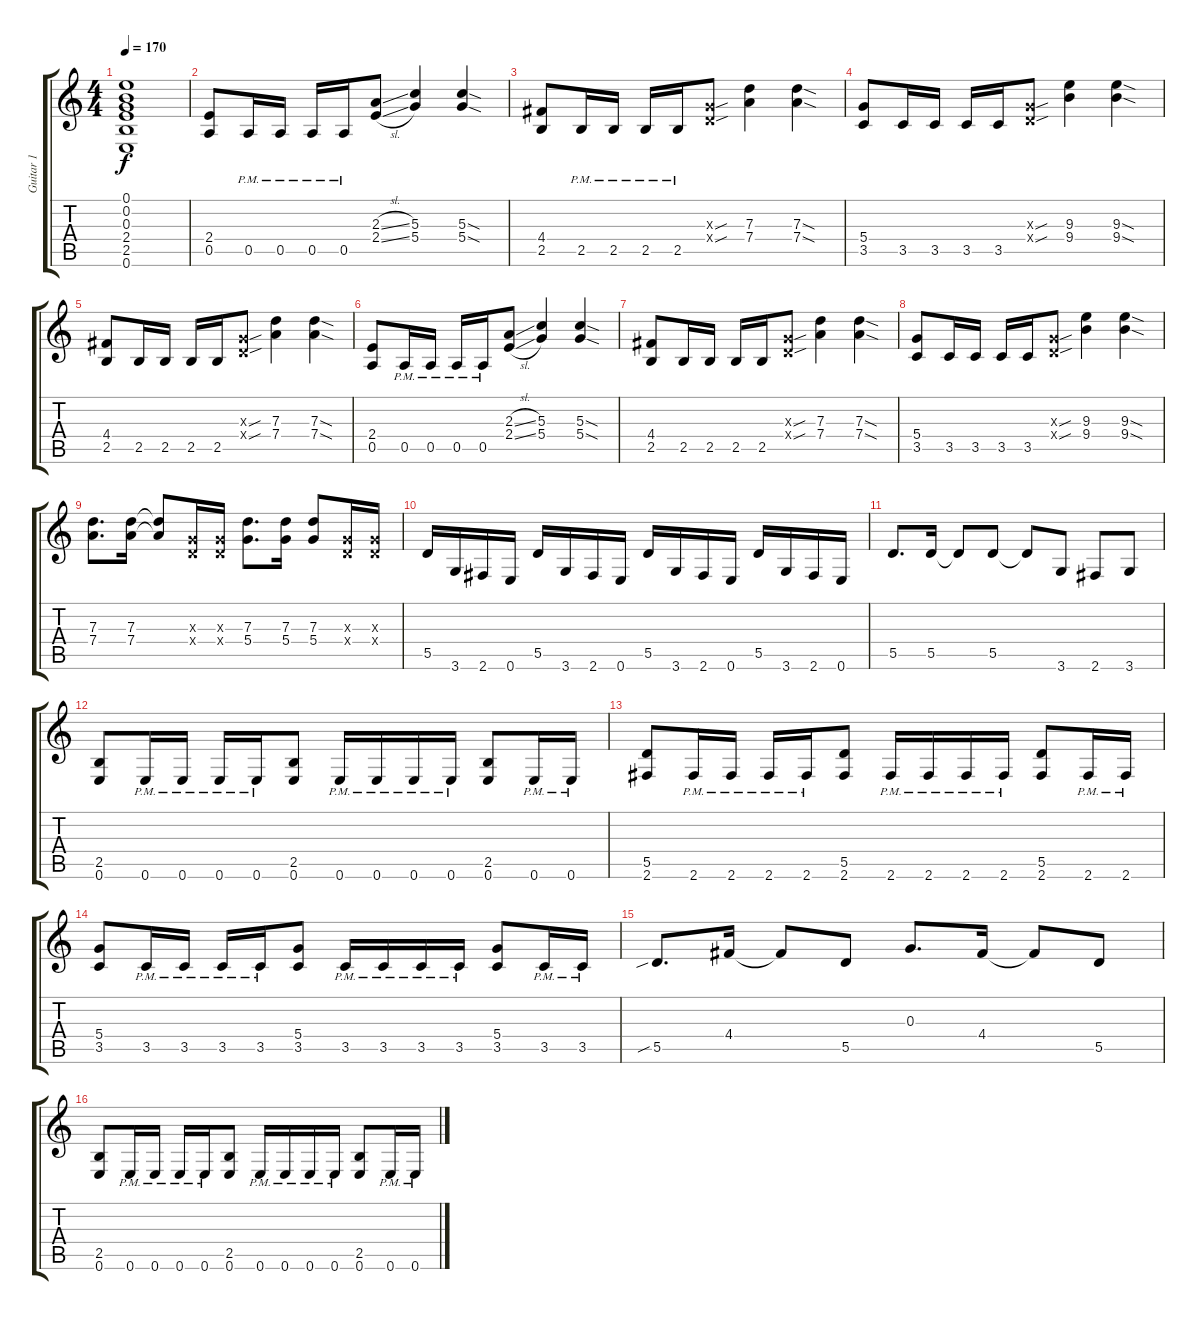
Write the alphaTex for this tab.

\track ("Guitar 1" "Guitar 1") {instrument distortionguitar}
\staff {score tabs}
\tuning (E4 B3 G3 D3 A2 E2) {hide}
\ts (4 4)
\tempo 170
\clef g2
\ks c
(0.1{t} 0.2{t} 0.3{t} 2.4{t} 2.5{t} 0.6{t}).1{dy f} |
(2.4 0.5).8 0.5{pm}.16 0.5{pm}.16 0.5{pm}.16 0.5{pm}.16 (2.3{sl} 2.4{sl}).8 (5.3 5.4).4 (5.3{sod} 5.4{sod}).4 |
(4.4 2.5).8 2.5{pm}.16 2.5{pm}.16 2.5{pm}.16 2.5{pm}.16 (0.3{sou x} 0.4{sou x}).8 (7.3 7.4).4 (7.3{sod} 7.4{sod}).4 |
(5.4 3.5).8 3.5.16 3.5.16 3.5.16 3.5.16 (0.3{sou x} 0.4{sou x}).8 (9.3 9.4).4 (9.3{sod} 9.4{sod}).4 |
(4.4 2.5).8 2.5.16 2.5.16 2.5.16 2.5.16 (0.3{sou x} 0.4{sou x}).8 (7.3 7.4).4 (7.3{sod} 7.4{sod}).4 |
(2.4 0.5).8 0.5{pm}.16 0.5{pm}.16 0.5{pm}.16 0.5{pm}.16 (2.3{sl} 2.4{sl}).8 (5.3 5.4).4 (5.3{sod} 5.4{sod}).4 |
(4.4 2.5).8 2.5.16 2.5.16 2.5.16 2.5.16 (0.3{sou x} 0.4{sou x}).8 (7.3 7.4).4 (7.3{sod} 7.4{sod}).4 |
(5.4 3.5).8 3.5.16 3.5.16 3.5.16 3.5.16 (0.3{sou x} 0.4{sou x}).8 (9.3 9.4).4 (9.3{sod} 9.4{sod}).4 |
(7.3 7.4).8{d} (7.3 7.4).16 (7.3{t} 7.4{t}).8 (0.3{x} 0.4{x}).16 (0.3{x} 0.4{x}).16 (7.3 5.4).8{d} (7.3 5.4).16 (7.3 5.4).8 (0.3{x} 0.4{x}).16 (0.3{x} 0.4{x}).16 |
5.5.16 3.6.16 2.6.16 0.6.16 5.5.16 3.6.16 2.6.16 0.6.16 5.5.16 3.6.16 2.6.16 0.6.16 5.5.16 3.6.16 2.6.16 0.6.16 |
5.5.8{d} 5.5.16 5.5{t}.8 5.5.8 5.5{t}.8 3.6.8 2.6.8 3.6.8 |
(2.5 0.6).8 0.6{pm}.16 0.6{pm}.16 0.6{pm}.16 0.6{pm}.16 (2.5 0.6).8 0.6{pm}.16 0.6{pm}.16 0.6{pm}.16 0.6{pm}.16 (2.5 0.6).8 0.6{pm}.16 0.6{pm}.16 |
(5.5 2.6).8 2.6{pm}.16 2.6{pm}.16 2.6{pm}.16 2.6{pm}.16 (5.5 2.6).8 2.6{pm}.16 2.6{pm}.16 2.6{pm}.16 2.6{pm}.16 (5.5 2.6).8 2.6{pm}.16 2.6{pm}.16 |
(5.4 3.5).8 3.5{pm}.16 3.5{pm}.16 3.5{pm}.16 3.5{pm}.16 (5.4 3.5).8 3.5{pm}.16 3.5{pm}.16 3.5{pm}.16 3.5{pm}.16 (5.4 3.5).8 3.5{pm}.16 3.5{pm}.16 |
5.5{sib}.8{d} 4.4.16 4.4{t}.8 5.5.8 0.3.8{d} 4.4.16 4.4{t}.8 5.5.8 |
(2.5 0.6).8 0.6{pm}.16 0.6{pm}.16 0.6{pm}.16 0.6{pm}.16 (2.5 0.6).8 0.6{pm}.16 0.6{pm}.16 0.6{pm}.16 0.6{pm}.16 (2.5 0.6).8 0.6{pm}.16 0.6{pm}.16
